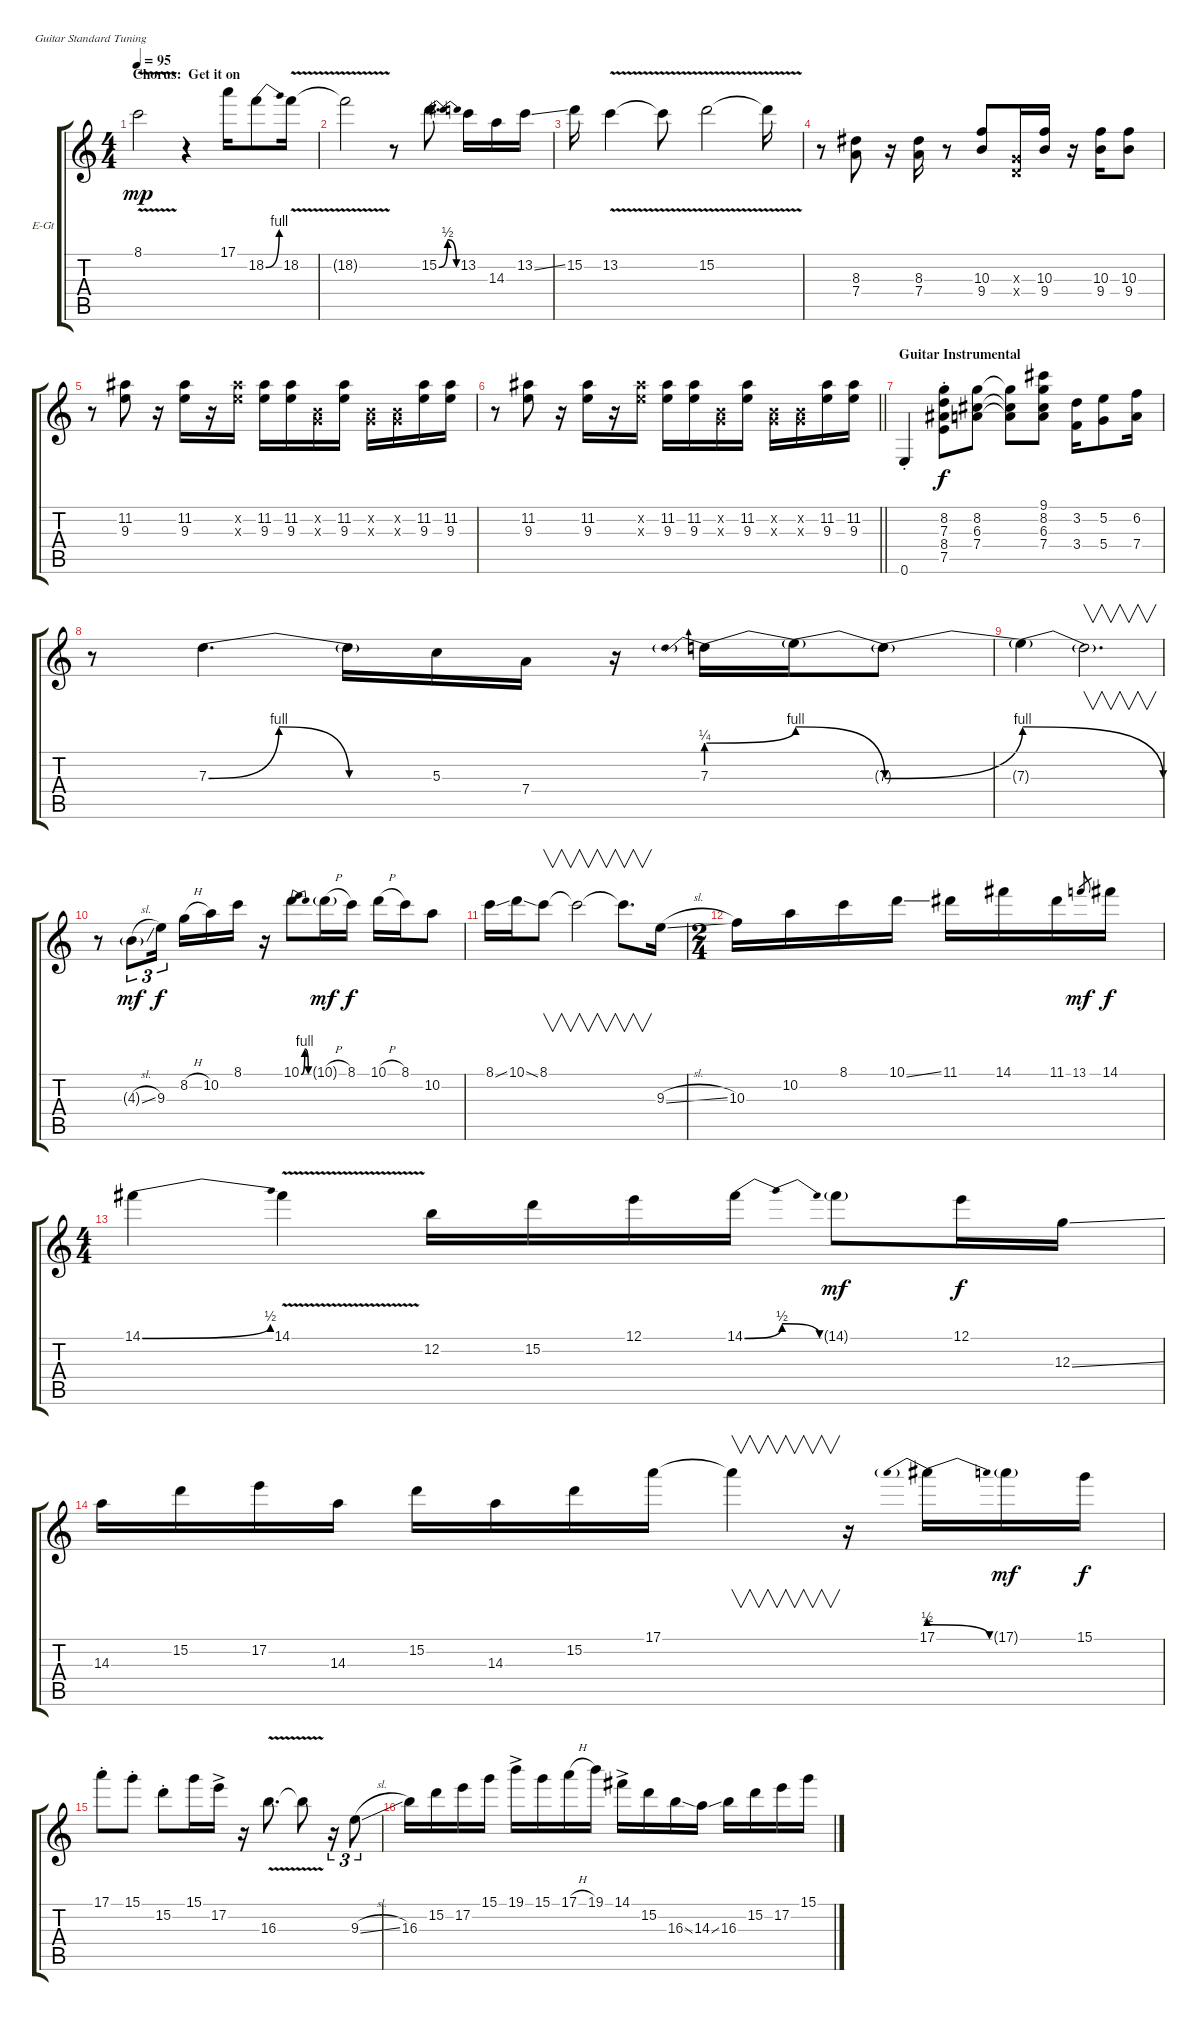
\bracketExtendMode groupsimilarinstruments
\firstSystemTrackNameOrientation horizontal
\otherSystemsTrackNameOrientation horizontal
\track ("Lead Guitar" "E-Gt") {instrument overdrivenguitar}
\staff {score tabs}
\tuning (E4 B3 G3 D3 A2 E2)
\ts (4 4)
\section ("" "Chorus:  Get it on")
\tempo 95
\clef g2
\ks c
8.1{v}.2{dy mp} r.4 17.1.16 18.2{be (bend 0 0 60 4)}.8 18.2{v}.16 |
18.2{v t}.2 r.8 15.2{be (bendrelease 0 0 30 2 30 2 60 0)}.8{d} 13.2.16 14.3.16 13.2{ss}.16 |
15.2.16 13.2{v}.4 13.2{v t}.8 15.2{v}.2 15.2{v t}.16 |
r.8 (8.3 7.4).8 r.16 (8.3 7.4).16 r.8 (10.3 9.4).8 (0.3{x} 0.4{x}).16 (10.3 9.4).16 r.16 (10.3 9.4).16 (10.3 9.4).8 |
r.8 (11.2 9.3).8 r.16 (11.2 9.3).16 r.16 (11.2{x} 9.3{x}).16 (11.2 9.3).16 (11.2 9.3).16 (0.2{x} 0.3{x}).16 (11.2 9.3).16 (0.2{x} 0.3{x}).16 (0.2{x} 0.3{x}).16 (11.2 9.3).16 (11.2 9.3).16 |
\barLineRight lightlight
r.8 (11.2 9.3).8 r.16 (11.2 9.3).16 r.16 (11.2{x} 9.3{x}).16 (11.2 9.3).16 (11.2 9.3).16 (0.2{x} 0.3{x}).16 (11.2 9.3).16 (0.2{x} 0.3{x}).16 (0.2{x} 0.3{x}).16 (11.2 9.3).16 (11.2 9.3).16 |
\section ("" "Guitar Instrumental")
0.6{st}.4 (8.2 7.3 8.4 7.5{st}).8{dy f} (8.2 6.3 7.4).8 (8.2{t} 6.3{t} 7.4{t}).8 (9.1 8.2 6.3 7.4).8 (3.2 3.4).16 (5.2 5.4).8 (6.2 7.4).16 |
r.8 7.3{be (bendrelease 3.5999999999999996 0 7.8 4 46.8 4 59.4 0)}.4{d} 7.3{be (hold 0 0 60 0) t}.16 5.3.16 7.4.16 r.16 7.3{be (prebendbend 0 1 22.8 4)}.16 7.3{be (release 0 4 15 0) t}.16 7.3{be (bend 0 0 13.2 4) t}.8 |
7.3{be (release 0 4 4.8 0) t}.4 7.3{t}.2{v d} |
r.8 4.3{sl g}.8{tu (3 2) dy mf} 9.3.16{tu (3 2) dy f} 8.2{h}.16 10.2.16 8.1.16 r.16 10.1{be (bendrelease 0 0 17.4 4 42.6 4 60 0)}.8 10.1{h g}.16{dy mf} 8.1.16{dy f} 10.1{h}.16 8.1.16 10.2.8 |
8.1{ss}.16 10.1{ss}.16 8.1.8{v} 8.1{t}.2{v} 8.1{t}.8{v d} 9.3{sl}.16 |
\ts (2 4)
\beaming (8 2 2)
10.3.16 10.2.16 8.1.16 10.1{ss}.16 11.1.16 14.1.16 11.1.16 13.1.8{gr dy mf} 14.1.16{dy f} |
\ts (4 4)
\beaming (8 2 2 2 2)
14.1{be (bend 0 0 60 2)}.4 14.1{v}.4 12.2.16 15.2.16 12.1.16 14.1{be (bendrelease 0 0 30 2 30 2 60 0)}.16 14.1{g}.8{dy mf} 12.1.16{dy f} 12.3{ss}.16 |
14.3.16 15.2.16 17.2.16 14.3.16 15.2.16 14.3.16 15.2.16 17.1.16 17.1{t}.4{v} r.16 17.1{be (prebendrelease 0 2 60 0)}.16 17.1{g}.16{dy mf} 15.1.16{dy f} |
17.1{st}.8 15.1{st}.8 15.2{st}.8 15.1.16 17.2{ac}.16 r.16 16.3{v}.8{d} 16.3{v t}.8 r.16{tu (3 2)} 9.3{sl}.8{tu (3 2)} |
16.3.16 15.2.16 17.2.16 15.1.16 19.1{ac}.16 15.1.16 17.1{h}.16 19.1.16 14.1{ac}.16 15.2.16 16.3{ss}.16 14.3{ss}.16 16.3.16 15.2.16 17.2.16 15.1.16
